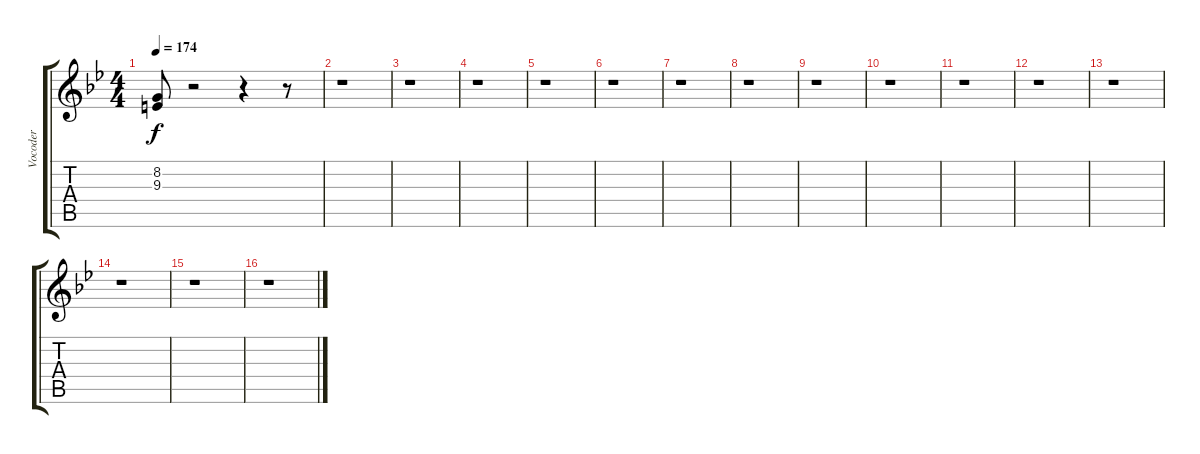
\track ("Vocoder" "Vocoder") {instrument lead2sawtooth}
\staff {score tabs}
\tuning (E4 B3 G3 D3 A2 E2) {hide}
\ts (4 4)
\tempo 174
\clef g2
\ks gminor
(8.2 9.3).8{dy f} r.2 r.4 r.8 |
r.1 |
r.1 |
r.1 |
r.1 |
r.1 |
r.1 |
r.1 |
r.1 |
r.1 |
r.1 |
r.1 |
r.1 |
r.1 |
r.1 |
r.1
